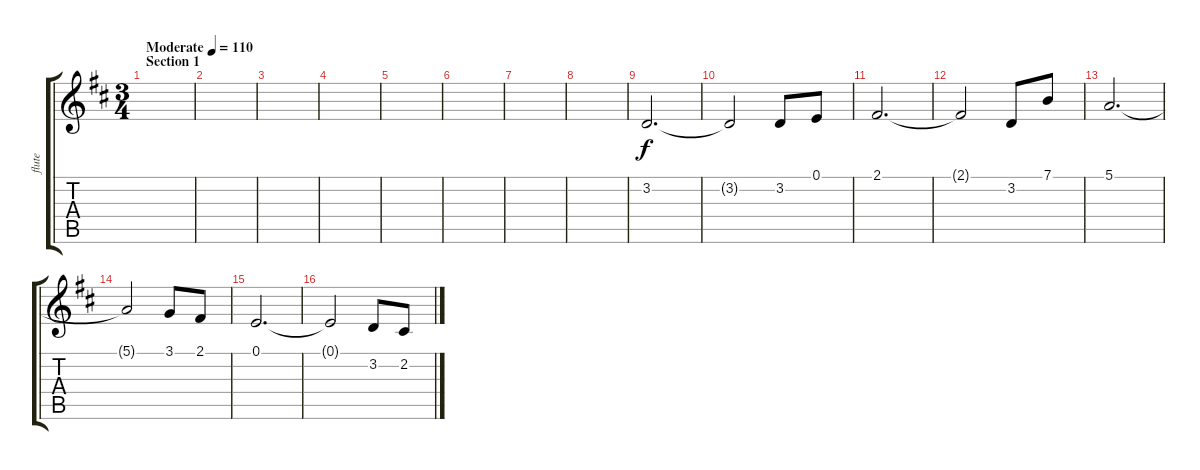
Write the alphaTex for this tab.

\track ("flute" "flute") {instrument flute}
\staff {score tabs}
\tuning (E4 B3 G3 D3 A2 E2) {hide}
\ts (3 4)
\section ("" "Section 1")
\tempo (110 "Moderate")
\clef g2
\ks d
|
|
|
|
|
|
|
|
3.2.2{d} |
3.2{t}.2 3.2.8 0.1.8 |
2.1.2{d} |
2.1{t}.2 3.2.8 7.1.8 |
5.1.2{d} |
5.1{t}.2 3.1.8 2.1.8 |
0.1.2{d} |
0.1{t}.2 3.2.8 2.2.8
